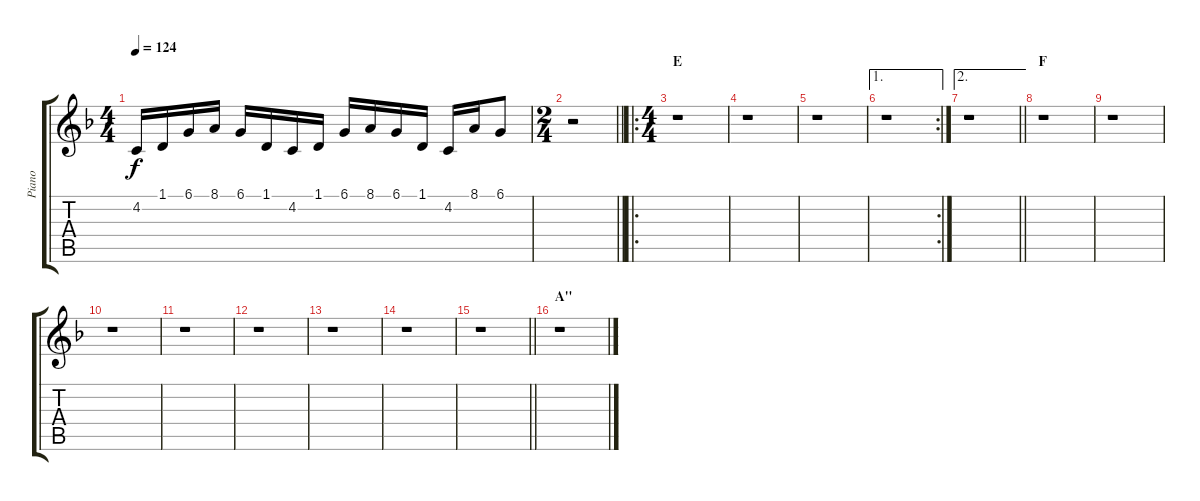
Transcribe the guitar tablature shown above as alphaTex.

\track ("Piano" "Piano") {instrument brightacousticpiano}
\staff {score tabs}
\tuning (Db4 Ab3 E3 B2 Gb2 B1) {hide}
\ts (4 4)
\tempo 124
\clef g2
\ks f
4.2.16{dy f} 1.1.16 6.1.16 8.1.16 6.1.16 1.1.16 4.2.16 1.1.16 6.1.16 8.1.16 6.1.16 1.1.16 4.2.16 8.1.16 6.1.8 |
\ts (2 4)
\barLineRight lightlight
r.2 |
\ro
\ts (4 4)
\section ("" "E")
r.1 |
r.1 |
r.1 |
\ae 1
\rc 2
r.1 |
\ae 2
\barLineRight lightlight
r.1 |
\section ("" "F")
r.1 |
r.1 |
r.1 |
r.1 |
r.1 |
r.1 |
r.1 |
\barLineRight lightlight
r.1 |
\section ("" "A''")
r.1
